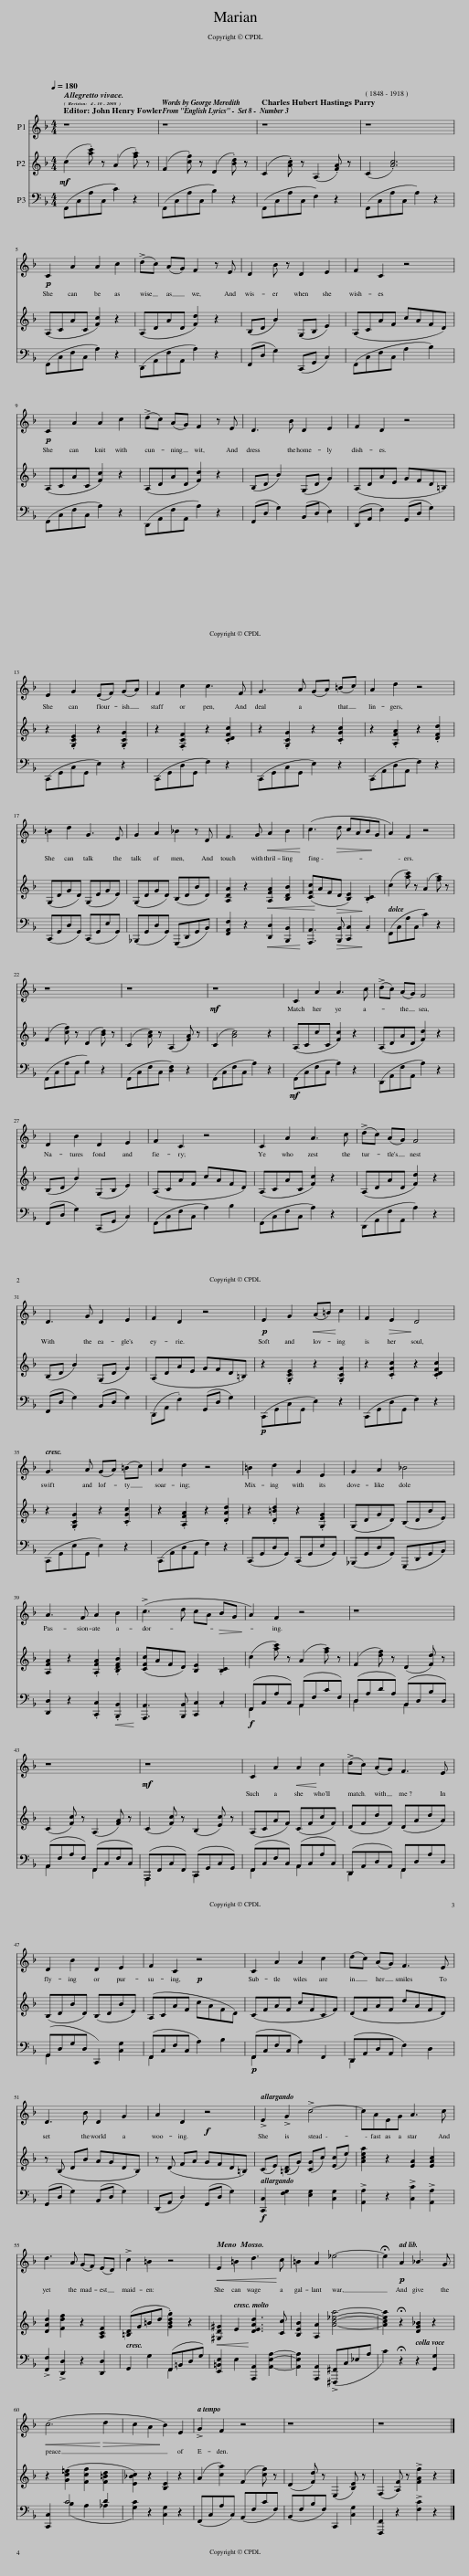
X:1
%%score 1 2 ( 3 4 )
L:1/8
Q:1/4=180
M:4/4
I:linebreak $
K:F
V:1 treble
V:2 treble
V:3 bass
V:4 bass
V:1
 z8 | z8 | z8 | z8 |$!p! C2 A2 A2 c2 | %5
 (!>!dc) (AG) F2 z E | D2 B z D2 E2 | F2 C2 z4 |$!p! C2 A2 A2 c2 | (!>!dc) (AG) F2 z E | %10
 D3 B D2 E2 | F2 D2 z4 |$ E2 G2 (EF) (GA) | F2 c2 c3 F | G3 A (GA) (=Bc) | %15
 A2 d2 z4 |$ =B2 d2 G3 E | G2 A2 _B2 z D | F3 G!<(! A2 B2!<)! | (c3!>(! d cAB!>)!G | %20
 A2) F2 z4 |$ z8 | z8 |!mf! z8 | C2 A2 A3 c | %25
 (!>!dc) (AG) F4 |$ D2 B2 D2 E2 | F2 C2 z4 | C2 A2 A3 c | (!>!dc) (AG) F4 |$ %30
 D3 G D2 E2 | F2 D2 z4 |!p! E2 G2!<(! (A=B)!<)! c2 | F2!>(! E2!>)! D4 |$ G3 A (GA) (=Bc) | %35
 A2 d2 z4 | =B2 d2 G2 E2 | G2 A2 _B4 |$ A3 F A2 B2 | (!>!c3 d cA!>(! BG!>)! | %40
 A2) F2 z4 | z8 |$ z8 |!mf! z8 | C2 A2!<(! A2!<)! c2 | %45
 (!>!dc) (AG) F3 E |$ D2 B2 D2 E2 | F2 C2!p! z4 | C2 A2 A2 c2 | (dc) (AG) F3 E |$ %50
 D3 B D2 G2 | A2 D2!f! z4 | !>!E2 !>!G2 !>!c4- | cAEG A3 c |$ d3 A (GF) (ED) | %55
 !>!c2 =B2 z4 |!<(! E2 =B2 d3!<)! c | =B2 A2 _e4- | !fermata!e2!p! A2 _B3 G |$!<(! (c6!<)!!>(! d2 | %60
 c2 A2!>)! B2) E2 | !>!G2 F2 z4 | z8 | z8 |] %64
V:2
!mf! (c2 .[ac']) z (A2 .[fa]) z | (F2 .[cf]) z (D2 .[Bd]) z | (C2 .[Ac]) z (A,2 .[FA]) z | (C2 .[Ac]6) |$ (A,CAC [Fc]2) z2 | %5
 (A,DAD [Fd]2) z2 | (B,D B2) (G,B, E2) | (A,CAF cAFD) |$ (A,CAC [Fc]2) z2 | (A,DAD [Fd]2) z2 | %10
 (B,D B2) (G,D G2) | (A,DAE GFD=B,) |$ z2 .[G,CE]2 z2 .[G,CG]2 | z2 .[F,CF]2 z2 .[CDFc]2 | z2 .[G,CG]2 z2 .[CGc]2 | %15
 z2 .[A,FA]2 z2 .[DFd]2 |$ (G,DGD) (G,EGE) | (G,DGD) (B,DBD) | [A,DA]2 z2!<(! [A,FA]2 [B,DB]2 | ([CFc]!<)!AF!>(!D [B,E]2)!>)! .[B,C]2 | %20
 (c2 [ac']) z (A2 [fa]) z |$ (F2 [cf]) z (D2 [Bd]) z | (C2 [Ac]) z (A,2 [FA]) z | (C2 [Ac]4) z2 | (A,CcC [Fc]2) z2 | %25
 (A,DAD [Fd]2) z2 |$ (B,D B2) (G,B, E2) | (A,CAF cAFD) | (A,CAC [Fc]2) z2 | (A,DAD [Fd]2) z2 |$ %30
 (B,D B2) (G,D G2) | (A,DAE GFD=B,) | z2 .[G,CE]2 z2 .[G,CG]2 | z2 .[CGc]2 z2 .[CDFc]2 |$ z2 .[G,CG]2 z2 .[CGc]2 | %35
 z2 .[A,FA]2 z2 .[DAd]2 | z2 .[D=Bd]2 z2 .[G,EG]2 | (G,DGD) (B,DBE) |$ [A,FA]2 z2 .[A,FA]2 .[B,DFB]2 | ([CFc]AFD) [B,E]2 .[B,C]2 | %40
 (c2 [ac']) z (A2 [fa]) z | (F2 [df]) z (D2 [Fd]) z |$ (C2 [Fc]) z (A,2 [FA]) z | (C2 [Fc]) z (B,2 [Ec]) z | (A,CAF) (CFcF) | %45
 (DFdF) (DAdA) |$ (B,DBD) (B,DBE) | (A,CAF cAFD) | (CFAF cFCF) | (DFAF dAFD) |$ %50
 z (B, DB AGDB,) | z (D FA GFD=B,) | (CE) ([=B,D]G) ([CG]c) ([Ec]e) | [Acea]2 z2 [EA]2 [EAc]2 |$ [DAd]2 [Fdf]2 z2 [A,CF]2 | %55
 ([=B,D]G=Bd .[GBdg]2) z2 |!<(! [^G,D^G]2 E2!<)! [DEAd]3 [Cc] | [B,EB]2 [A,A]2 [Ac_ea]4- | [Acea]2 !fermata!z2 [DG_B]2 z2 |$ z2 ([Gc=e]2 [Fcf]2 [F=Bd]2 | %60
 [E_Bc]2) z2 [B,E]2 z2 | (A2 [ca]2) (F2 [cf]) z | (D2 [Fd]) z (E,2 [B,E]) z | (F,2 [A,F]) z !>![FAf]2 z2 |] %64
V:3
 (F,,C,A,C, C2) z2 | (F,,C,A,C, B,2) z2 | (F,,C,A,C, F,2) z2 | (F,,C,A,C, A,2) z2 |$ (F,,C,F,C, A,2) z2 | %5
 (D,,A,,F,A,, A,2) z2 | (F,,D, G,2) (C,,G,, C,2) | (F,,C,F,C, A,2 B,2) |$ (F,,C,F,C, A,2) z2 | (D,,A,,F,A,, A,2) z2 | %10
 (F,,D, G,2) (B,,D, E,2) | (D,,A,, F,2) (G,,D, G,2) |$ (C,,G,,C,G,, E,2) z2 | (C,,G,,D,G,, F,2) z2 | (C,,G,,C,G,, E,2) z2 | %15
 (C,,A,,D,A,, F,2) z2 |$ (C,,G,,D,G,,) (C,,G,,E,G,,) | (_B,,,G,,D,G,,) (G,,,D,,G,,B,,) | [F,,A,,F,]2 z2!<(! [D,,D,]2 [B,,,B,,]2!<)! | [A,,,A,,]3!>(! [B,,,B,,] [C,,C,]2!>)! .C,2 | %20
 (F,,C,A,C, C2) z2 |$ (F,,C,A,C, B,2) z2 | (F,,C,F,C, [D,F,]2) z2 | (F,,C,F,C, A,2) z2 |!mf! (F,,C,F,C, A,2) z2 | %25
 (D,,A,,F,A,, A,2) z2 |$ (F,,D, G,2) (C,,G,, C,2) | (F,,C,F,C, A,2) B,2 | (F,,C,F,C, A,2) z2 | (D,,A,,F,A,, A,2) z2 |$ %30
 (F,,D, G,2) (B,,D, G,2) | (D,,A,, .F,2) (G,,D, G,2) |!p! (C,,G,,C,G,, E,2) z2 | (C,,G,,D,G,, F,2) z2 |$ (C,,G,,E,G,, E,2) z2 | %35
 (C,,A,,D,A,, F,2) z2 | (C,,G,,D,G,,) (C,,G,,E,G,,) | (_B,,,G,,D,G,,) (G,,,D,,G,,B,,) |$ [D,,D,]2 z2 .[C,,C,]2!<(! .[B,,,B,,]2!<)! | [A,,,A,,]3 [B,,,B,,] [C,,C,]2 .C,2 | %40
!f! (F,,C,A,C,) (A,,F,CF,) | (D,A,DA,) (B,,D,B,D,) |$ (A,,F,A,F,) (F,,C,F,C,) | (A,,,F,,C,F,,) (C,,G,,C,G,,) | (F,,C,F,C,) (A,,C,A,C,) | %45
 (D,,A,,D,A,,) F,,D,A,D, |$ (G,,D,G,D, C,,2) [C,G,]2 | (F,,C,F,C, A,2) B,2 |!p! (F,,C,F,C, A,2) F,,2 | (D,,A,,D,A,, F,2) D,2 |$ %50
 (G,,D, G,2) (B,,D, G,2) | (D,,A,, D,2) (G,,D, G,2) |!f! [C,,C,]2 [F,G,]2 [E,G,]2 [C,G,]2 | !>![A,,A,]2 z2 !>![C,C]2 !>![A,,A,]2 |$ !>![F,,F,]2 !>![D,,D,]2 z2 [D,,D,]2 | %55
 G,,2 G,2 (F,,=B,,D,G,) | [E,,=B,,E,]2 E,2 [A,,,A,,]2 [A,,E,A,]2- | [A,,E,A,]2 [A,,,A,,]2 (!>![^F,,,^F,,]C,_E,A, | C2) !fermata!z2 z2 [G,,G,]2 |$ [C,,C,]2 (B,2 A,2 _A,2 | %60
 G,2) z2 [C,G,]2 z2 | (F,,C,A,C,) (A,,F,CF,) | (B,,F,B,F,) C,,2 [C,G,]2 | [F,,,F,,]2 z2 !>![F,C]2 z2 |] %64
V:4
 x8 | x8 | x8 | x8 |$ x8 | %5
 x8 | x8 | x8 |$ x8 | x8 | %10
 x8 | x8 |$ x8 | x8 | x8 | %15
 x8 |$ x8 | x8 | x8 | x8 | %20
 x8 |$ x8 | x8 | x8 | x8 | %25
 x8 |$ x8 | x8 | x8 | x8 |$ %30
 x8 | x8 | x8 | x8 |$ x8 | %35
 x8 | x8 | x8 |$ x8 | x8 | %40
 F,,2 x2 A,,2 x2 | D,2 x2 B,,2 x2 |$ A,,2 x2 F,,2 x2 | A,,,2 x2 C,,2 x2 | F,,2 x2 A,,2 x2 | %45
 D,,2 x2 F,,2 x2 |$ G,,2 x2 x4 | F,,2 x2 x4 | F,,2 x2 x4 | D,,2 x2 x4 |$ %50
 x8 | x8 | x8 | x8 |$ x8 | %55
 x4 F,,2 x2 | x8 | x8 | x8 |$ x2 C4 D2 | %60
 C2 x2 x4 | x8 | x8 | x8 |] %64
